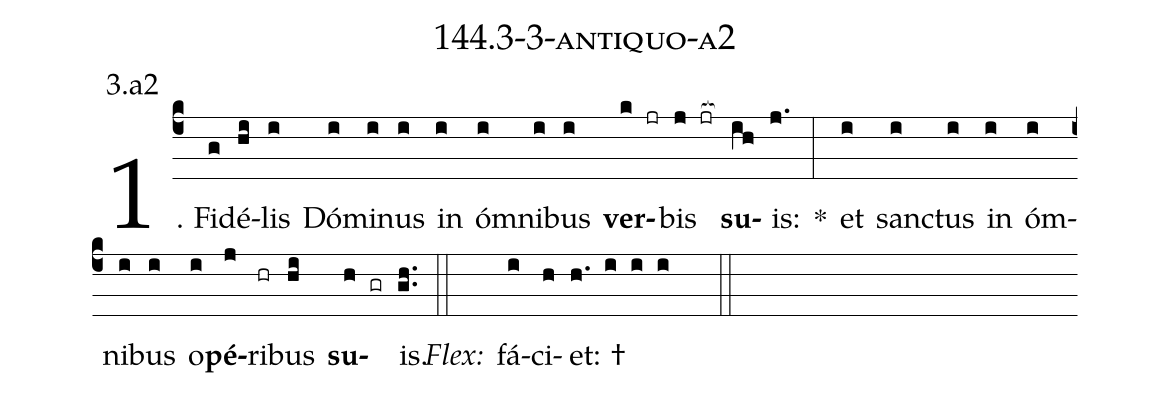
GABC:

name: 144.3-3-antiquo-a2;
annotation: 3.a2;
%%
(c4)1. Fi(g)dé(hi)lis(i) Dó(i)mi(i)nus(i) in(i) óm(i)ni(i)bus(i) <b>ver</b>(k jr)bis(j jr[ocb:1{]) <b>su</b>(ih[ocb:0}])is:(j.) *(:) et(i) sanc(i)tus(i) in(i) óm(i)ni(i)bus(i) o(i)<b>pé</b>(j)ri(hr)bus(hi) <b>su</b>(h gr)is.(gh..) (::)
<i>Flex:</i>()  fá(i)ci(h)et: †(h. i i i  ::)
